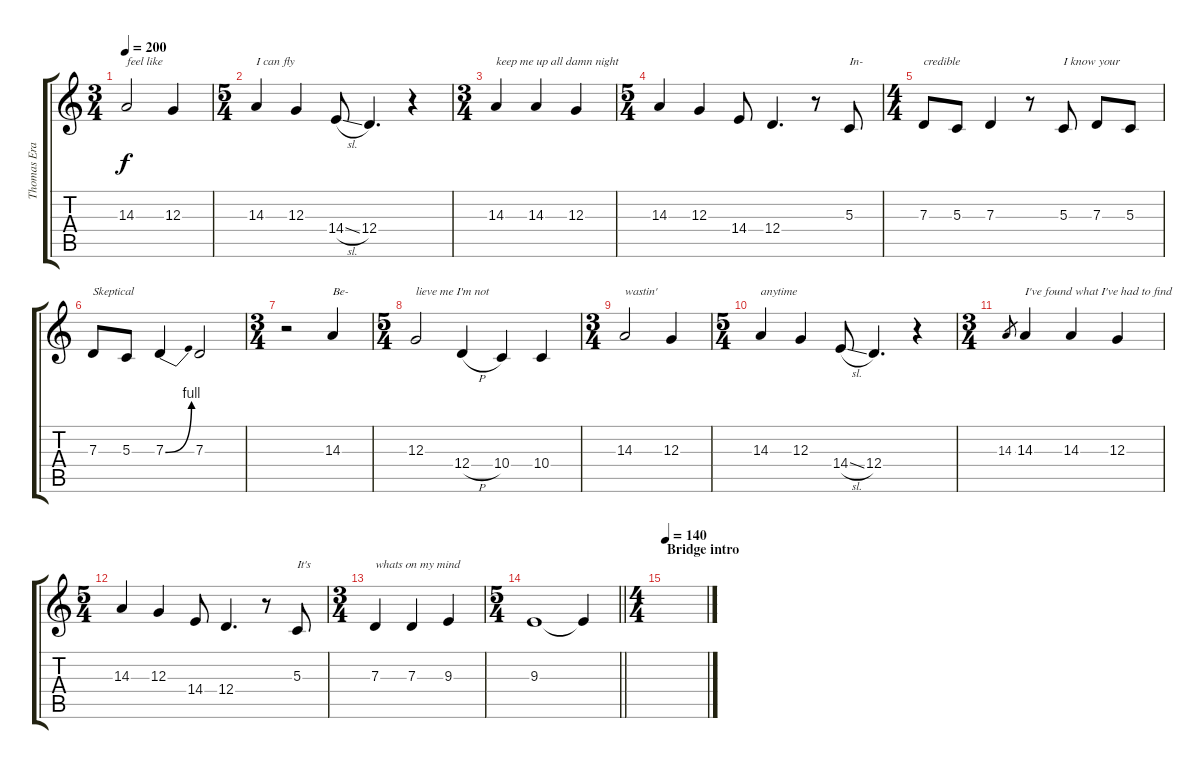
\track ("Thomas Erak" "Thomas Era") {instrument lead6voice}
\staff {score tabs}
\tuning (E4 B3 G3 D3 A2 E2) {hide}
\ts (3 4)
\tempo 200
\clef g2
\ks c
14.3.2{txt "feel like" dy f} 12.3.4 |
\ts (5 4)
14.3.4{txt "I can fly"} 12.3.4 14.4{sl}.8 12.4.4{d} r.4 |
\ts (3 4)
14.3.4{txt "keep me up all damn night"} 14.3.4 12.3.4 |
\ts (5 4)
14.3.4 12.3.4 14.4.8 12.4.4{d} r.8 5.3.8{txt "In-"} |
\ts (4 4)
7.3.8{txt "credible"} 5.3.8 7.3.4 r.8 5.3.8{txt "I know your"} 7.3.8 5.3.8 |
7.3.8{txt "Skeptical"} 5.3.8 7.3{be (bend 0 0 60 4)}.4 7.3.2 |
\ts (3 4)
r.2 14.3.4{txt "Be-"} |
\ts (5 4)
12.3.2{txt "lieve me I'm not"} 12.4{h}.4 10.4.4 10.4.4 |
\ts (3 4)
14.3.2{txt "wastin' "} 12.3.4 |
\ts (5 4)
14.3.4{txt "anytime"} 12.3.4 14.4{sl}.8 12.4.4{d} r.4 |
\ts (3 4)
14.3.8{gr} 14.3.4{txt "I've found what I've had to find"} 14.3.4 12.3.4 |
\ts (5 4)
14.3.4 12.3.4 14.4.8 12.4.4{d} r.8 5.3.8{txt "It's"} |
\ts (3 4)
7.3.4{txt "whats on my mind"} 7.3.4 9.3.4 |
\ts (5 4)
\barLineRight lightlight
9.3.1 9.3{t}.4 |
\ts (4 4)
\section ("" "Bridge intro")
\tempo 140
